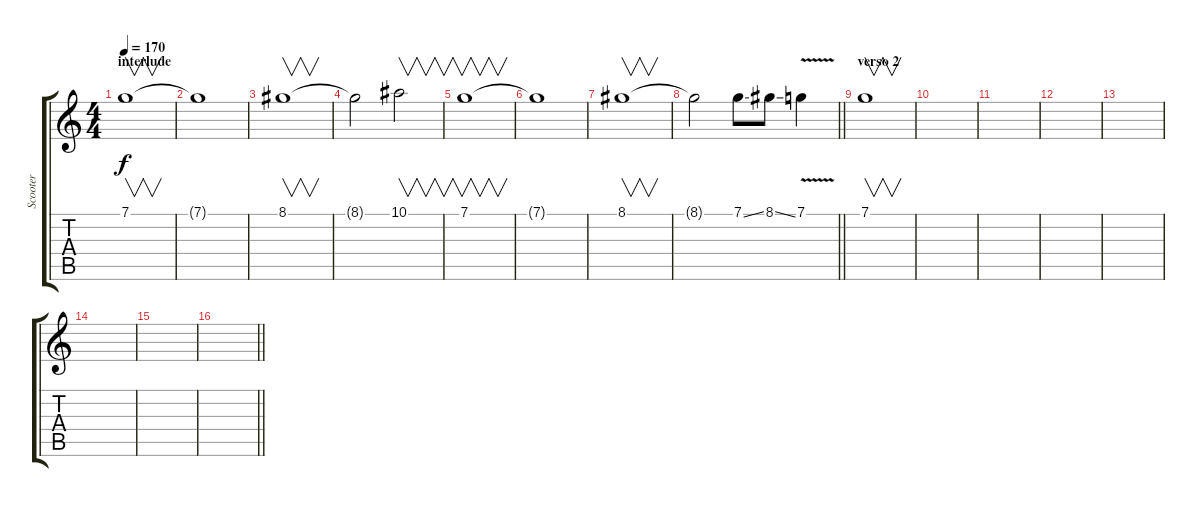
\track ("Scooter" "Scooter") {instrument distortionguitar}
\staff {score tabs}
\tuning (C4 G3 Eb3 Bb2 F2 C2) {hide}
\ts (4 4)
\section ("" "interlude")
\tempo 170
\clef g2
\ks c
7.1.1{v dy f volume 14} |
7.1{t}.1 |
8.1.1{v} |
8.1{t}.2 10.1.2{v} |
7.1.1{v} |
7.1{t}.1 |
8.1.1{v} |
\barLineRight lightlight
8.1{t}.2 7.1{ss}.8 8.1{ss}.8 7.1{v}.4 |
\section ("" "verso 2")
7.1.1{v} |
|
|
|
|
|
|
\barLineRight lightlight
